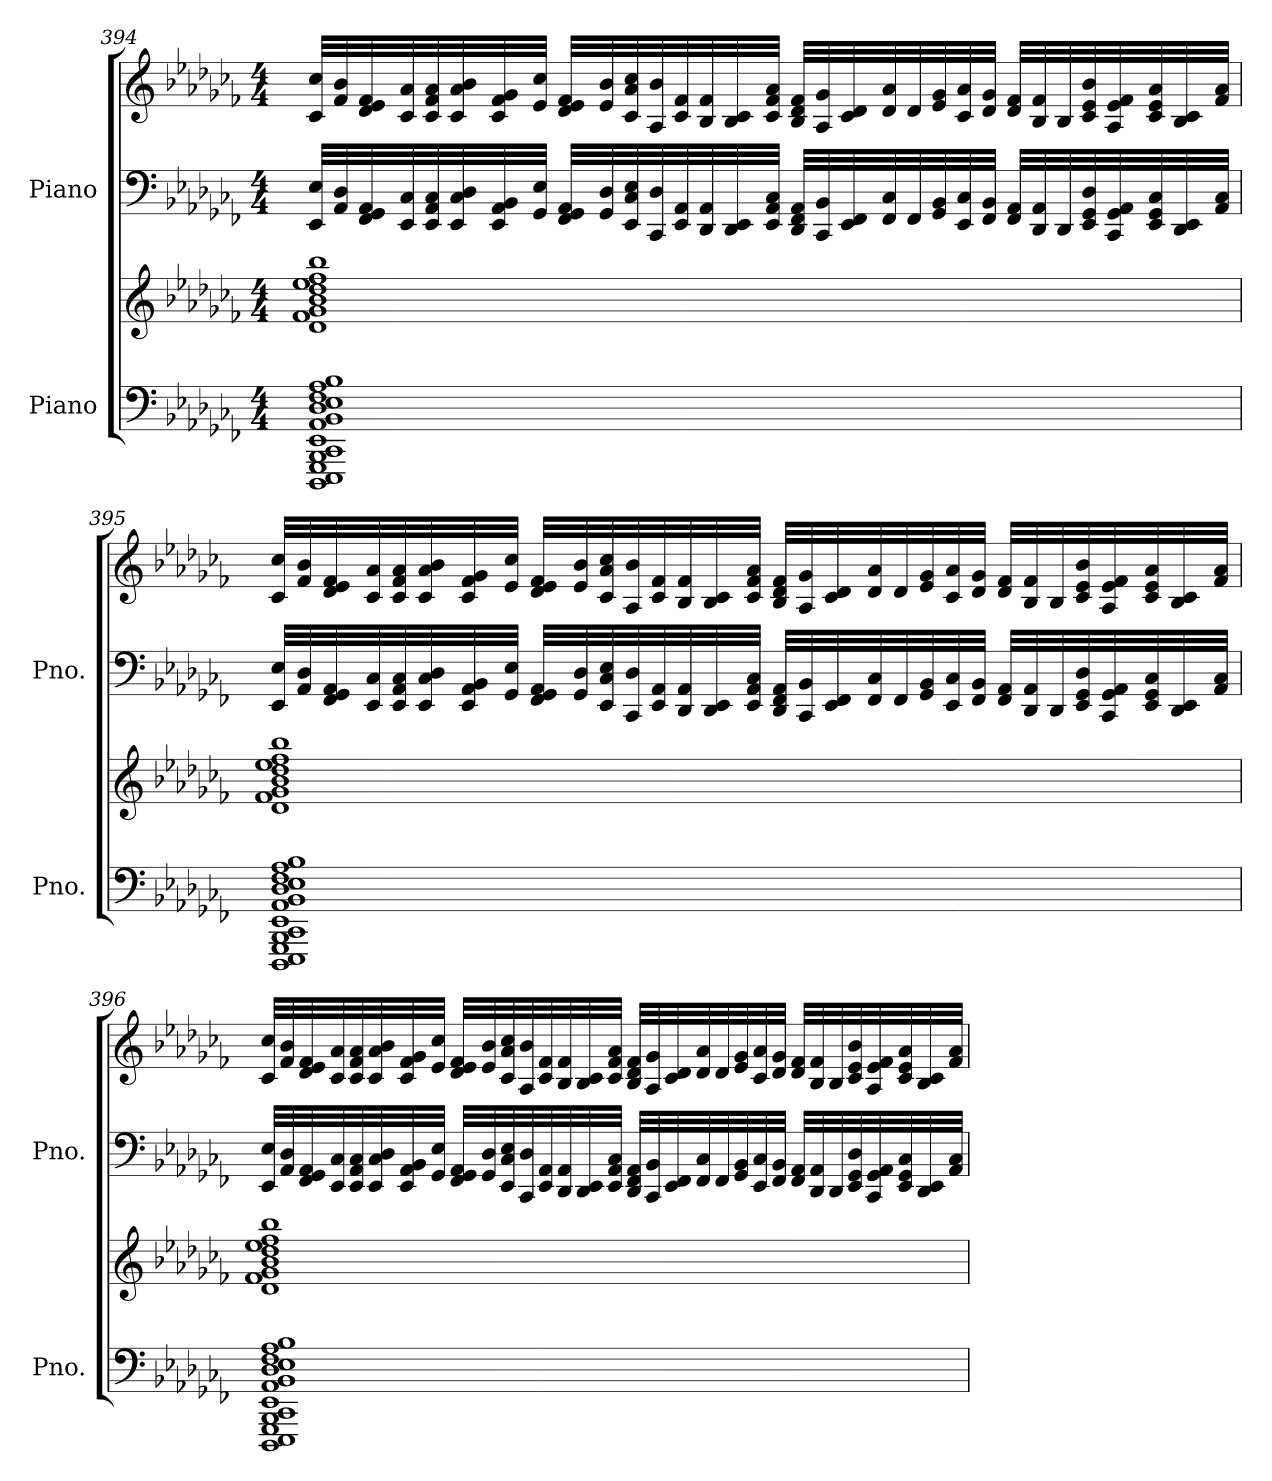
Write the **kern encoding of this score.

**kern	**kern	**kern	**kern
*part2	*part2	*part1	*part1
*staff4	*staff3	*staff2	*staff1
*I"Piano	*	*I"Piano	*
*I'Pno.	*	*I'Pno.	*
!!LO:LB:g=z
*clefF4	*clefG2	*clefF4	*clefG2
*ITrd14c24	*ITrd14c24	*ITrd-21c-36	*ITrd-21c-36
*k[b-e-a-d-g-c-f-]	*k[b-e-a-d-g-c-f-]	*k[b-e-a-d-g-c-f-]	*k[b-e-a-d-g-c-f-]
*M4/4	*M4/4	*M4/4	*M4/4
=394	=394	=394	=394
1DDDDD- 1EEEEE- 1GGGGG- 1BBBBB- 1CCCC- 1EEEE- 1AAAA- 1BBBB- 1DDD- 1EEE- 1FFF- 1AAA- 1BBB-	1DD- 1FF- 1GG- 1BB- 1D- 1E- 1F- 1B-	32ee-/ 32eee-/LLL	32cccc-/ 32ccccc-/LLL
.	.	32aa-/ 32ddd-/	32ffff-/ 32bbbb-/
.	.	32ff-/ 32gg-/ 32aa-/	32dddd-/ 32eeee-/ 32ffff-/
.	.	32ee-/ 32ccc-/	32cccc-/ 32aaaa-/
.	.	32ee-/ 32aa-/ 32ccc-/	32cccc-/ 32ffff-/ 32aaaa-/
.	.	32ee-/ 32ccc-/ 32ddd-/	32cccc-/ 32aaaa-/ 32bbbb-/
.	.	32ee-/ 32aa-/ 32bb-/	32cccc-/ 32ffff-/ 32gggg-/
.	.	32gg-/ 32eee-/JJJ	32eeee-/ 32ccccc-/JJJ
.	.	32ff-/ 32gg-/ 32aa-/LLL	32dddd-/ 32eeee-/ 32ffff-/LLL
.	.	32gg-/ 32ddd-/	32eeee-/ 32bbbb-/
.	.	32ee-/ 32ccc-/ 32eee-/	32cccc-/ 32aaaa-/ 32ccccc-/
.	.	32cc-/ 32ddd-/	32aaa-/ 32bbbb-/
.	.	32ee-/ 32aa-/	32cccc-/ 32ffff-/
.	.	32dd-/ 32aa-/	32bbb-/ 32ffff-/
.	.	32dd-/ 32ee-/	32bbb-/ 32cccc-/
.	.	32ee-/ 32aa-/ 32ccc-/JJJ	32cccc-/ 32ffff-/ 32aaaa-/JJJ
.	.	32dd-/ 32ff-/ 32aa-/LLL	32bbb-/ 32dddd-/ 32ffff-/LLL
.	.	32cc-/ 32bb-/	32aaa-/ 32gggg-/
.	.	32ee-/ 32ff-/	32cccc-/ 32dddd-/
.	.	32ff-/ 32ccc-/	32dddd-/ 32aaaa-/
.	.	32ff-/	32dddd-/
.	.	32gg-/ 32bb-/	32eeee-/ 32gggg-/
.	.	32ee-/ 32ccc-/	32cccc-/ 32aaaa-/
.	.	32ff-/ 32bb-/JJJ	32dddd-/ 32gggg-/JJJ
.	.	32ff-/ 32aa-/LLL	32dddd-/ 32ffff-/LLL
.	.	32dd-/ 32aa-/	32bbb-/ 32ffff-/
.	.	32dd-/	32bbb-/
.	.	32ee-/ 32gg-/ 32ddd-/	32cccc-/ 32eeee-/ 32bbbb-/
.	.	32cc-/ 32gg-/ 32aa-/	32aaa-/ 32eeee-/ 32ffff-/
.	.	32ee-/ 32gg-/ 32ccc-/	32cccc-/ 32eeee-/ 32aaaa-/
.	.	32dd-/ 32ee-/	32bbb-/ 32cccc-/
.	.	32aa-/ 32ccc-/JJJ	32ffff-/ 32aaaa-/JJJ
!!LO:LB:g=z
=395	=395	=395	=395
1DDDDD- 1EEEEE- 1GGGGG- 1BBBBB- 1CCCC- 1EEEE- 1AAAA- 1BBBB- 1DDD- 1EEE- 1FFF- 1AAA- 1BBB-	1DD- 1FF- 1GG- 1BB- 1D- 1E- 1F- 1B-	32ee-/ 32eee-/LLL	32cccc-/ 32ccccc-/LLL
.	.	32aa-/ 32ddd-/	32ffff-/ 32bbbb-/
.	.	32ff-/ 32gg-/ 32aa-/	32dddd-/ 32eeee-/ 32ffff-/
.	.	32ee-/ 32ccc-/	32cccc-/ 32aaaa-/
.	.	32ee-/ 32aa-/ 32ccc-/	32cccc-/ 32ffff-/ 32aaaa-/
.	.	32ee-/ 32ccc-/ 32ddd-/	32cccc-/ 32aaaa-/ 32bbbb-/
.	.	32ee-/ 32aa-/ 32bb-/	32cccc-/ 32ffff-/ 32gggg-/
.	.	32gg-/ 32eee-/JJJ	32eeee-/ 32ccccc-/JJJ
.	.	32ff-/ 32gg-/ 32aa-/LLL	32dddd-/ 32eeee-/ 32ffff-/LLL
.	.	32gg-/ 32ddd-/	32eeee-/ 32bbbb-/
.	.	32ee-/ 32ccc-/ 32eee-/	32cccc-/ 32aaaa-/ 32ccccc-/
.	.	32cc-/ 32ddd-/	32aaa-/ 32bbbb-/
.	.	32ee-/ 32aa-/	32cccc-/ 32ffff-/
.	.	32dd-/ 32aa-/	32bbb-/ 32ffff-/
.	.	32dd-/ 32ee-/	32bbb-/ 32cccc-/
.	.	32ee-/ 32aa-/ 32ccc-/JJJ	32cccc-/ 32ffff-/ 32aaaa-/JJJ
.	.	32dd-/ 32ff-/ 32aa-/LLL	32bbb-/ 32dddd-/ 32ffff-/LLL
.	.	32cc-/ 32bb-/	32aaa-/ 32gggg-/
.	.	32ee-/ 32ff-/	32cccc-/ 32dddd-/
.	.	32ff-/ 32ccc-/	32dddd-/ 32aaaa-/
.	.	32ff-/	32dddd-/
.	.	32gg-/ 32bb-/	32eeee-/ 32gggg-/
.	.	32ee-/ 32ccc-/	32cccc-/ 32aaaa-/
.	.	32ff-/ 32bb-/JJJ	32dddd-/ 32gggg-/JJJ
.	.	32ff-/ 32aa-/LLL	32dddd-/ 32ffff-/LLL
.	.	32dd-/ 32aa-/	32bbb-/ 32ffff-/
.	.	32dd-/	32bbb-/
.	.	32ee-/ 32gg-/ 32ddd-/	32cccc-/ 32eeee-/ 32bbbb-/
.	.	32cc-/ 32gg-/ 32aa-/	32aaa-/ 32eeee-/ 32ffff-/
.	.	32ee-/ 32gg-/ 32ccc-/	32cccc-/ 32eeee-/ 32aaaa-/
.	.	32dd-/ 32ee-/	32bbb-/ 32cccc-/
.	.	32aa-/ 32ccc-/JJJ	32ffff-/ 32aaaa-/JJJ
!!LO:PB:g=z
=396	=396	=396	=396
1DDDDD- 1EEEEE- 1GGGGG- 1BBBBB- 1CCCC- 1EEEE- 1AAAA- 1BBBB- 1DDD- 1EEE- 1FFF- 1AAA- 1BBB-	1DD- 1FF- 1GG- 1BB- 1D- 1E- 1F- 1B-	32ee-/ 32eee-/LLL	32cccc-/ 32ccccc-/LLL
.	.	32aa-/ 32ddd-/	32ffff-/ 32bbbb-/
.	.	32ff-/ 32gg-/ 32aa-/	32dddd-/ 32eeee-/ 32ffff-/
.	.	32ee-/ 32ccc-/	32cccc-/ 32aaaa-/
.	.	32ee-/ 32aa-/ 32ccc-/	32cccc-/ 32ffff-/ 32aaaa-/
.	.	32ee-/ 32ccc-/ 32ddd-/	32cccc-/ 32aaaa-/ 32bbbb-/
.	.	32ee-/ 32aa-/ 32bb-/	32cccc-/ 32ffff-/ 32gggg-/
.	.	32gg-/ 32eee-/JJJ	32eeee-/ 32ccccc-/JJJ
.	.	32ff-/ 32gg-/ 32aa-/LLL	32dddd-/ 32eeee-/ 32ffff-/LLL
.	.	32gg-/ 32ddd-/	32eeee-/ 32bbbb-/
.	.	32ee-/ 32ccc-/ 32eee-/	32cccc-/ 32aaaa-/ 32ccccc-/
.	.	32cc-/ 32ddd-/	32aaa-/ 32bbbb-/
.	.	32ee-/ 32aa-/	32cccc-/ 32ffff-/
.	.	32dd-/ 32aa-/	32bbb-/ 32ffff-/
.	.	32dd-/ 32ee-/	32bbb-/ 32cccc-/
.	.	32ee-/ 32aa-/ 32ccc-/JJJ	32cccc-/ 32ffff-/ 32aaaa-/JJJ
.	.	32dd-/ 32ff-/ 32aa-/LLL	32bbb-/ 32dddd-/ 32ffff-/LLL
.	.	32cc-/ 32bb-/	32aaa-/ 32gggg-/
.	.	32ee-/ 32ff-/	32cccc-/ 32dddd-/
.	.	32ff-/ 32ccc-/	32dddd-/ 32aaaa-/
.	.	32ff-/	32dddd-/
.	.	32gg-/ 32bb-/	32eeee-/ 32gggg-/
.	.	32ee-/ 32ccc-/	32cccc-/ 32aaaa-/
.	.	32ff-/ 32bb-/JJJ	32dddd-/ 32gggg-/JJJ
.	.	32ff-/ 32aa-/LLL	32dddd-/ 32ffff-/LLL
.	.	32dd-/ 32aa-/	32bbb-/ 32ffff-/
.	.	32dd-/	32bbb-/
.	.	32ee-/ 32gg-/ 32ddd-/	32cccc-/ 32eeee-/ 32bbbb-/
.	.	32cc-/ 32gg-/ 32aa-/	32aaa-/ 32eeee-/ 32ffff-/
.	.	32ee-/ 32gg-/ 32ccc-/	32cccc-/ 32eeee-/ 32aaaa-/
.	.	32dd-/ 32ee-/	32bbb-/ 32cccc-/
.	.	32aa-/ 32ccc-/JJJ	32ffff-/ 32aaaa-/JJJ
=	=	=	=
*-	*-	*-	*-
